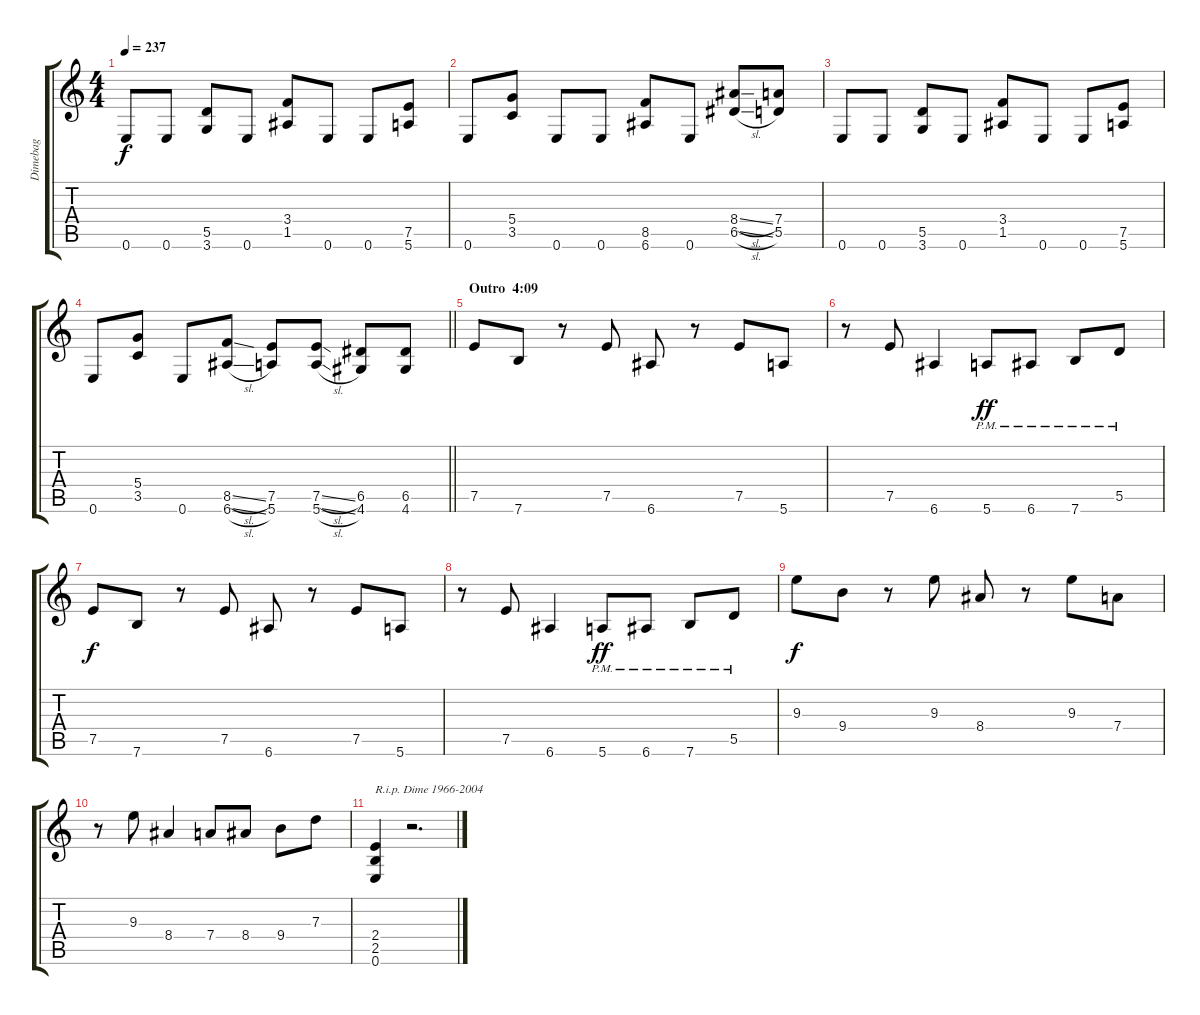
\track ("Dimebag" "Dimebag") {instrument distortionguitar}
\staff {score tabs}
\tuning (E4 B3 G3 D3 A2 E2) {hide}
\ts (4 4)
\tempo 237
\clef g2
\ks c
0.6.8{dy f} 0.6.8 (5.5 3.6).8 0.6.8 (3.4 1.5).8 0.6.8 0.6.8 (7.5 5.6).8 |
0.6.8 (5.4 3.5).8 0.6.8 0.6.8 (8.5 6.6).8 0.6.8 (8.4{sl} 6.5{sl}).8 (7.4 5.5).8 |
0.6.8 0.6.8 (5.5 3.6).8 0.6.8 (3.4 1.5).8 0.6.8 0.6.8 (7.5 5.6).8 |
\barLineRight lightlight
0.6.8 (5.4 3.5).8 0.6.8 (8.5{sl} 6.6{sl}).8 (7.5 5.6).8 (7.5{sl} 5.6{sl}).8 (6.5 4.6).8 (6.5 4.6).8 |
\section ("" "Outro  4:09")
7.5.8 7.6.8 r.8 7.5.8 6.6.8 r.8 7.5.8 5.6.8 |
r.8 7.5.8 6.6.4 5.6{pm}.8{dy ff} 6.6{pm}.8 7.6{pm}.8 5.5{pm}.8 |
7.5.8{dy f} 7.6.8 r.8 7.5.8 6.6.8 r.8 7.5.8 5.6.8 |
r.8 7.5.8 6.6.4 5.6{pm}.8{dy ff} 6.6{pm}.8 7.6{pm}.8 5.5{pm}.8 |
9.3.8{dy f} 9.4.8 r.8 9.3.8 8.4.8 r.8 9.3.8 7.4.8 |
r.8 9.3.8 8.4.4 7.4.8 8.4.8 9.4.8 7.3.8 |
(2.4 2.5 0.6).4{txt "R.i.p. Dime 1966-2004"} r.2{d}
